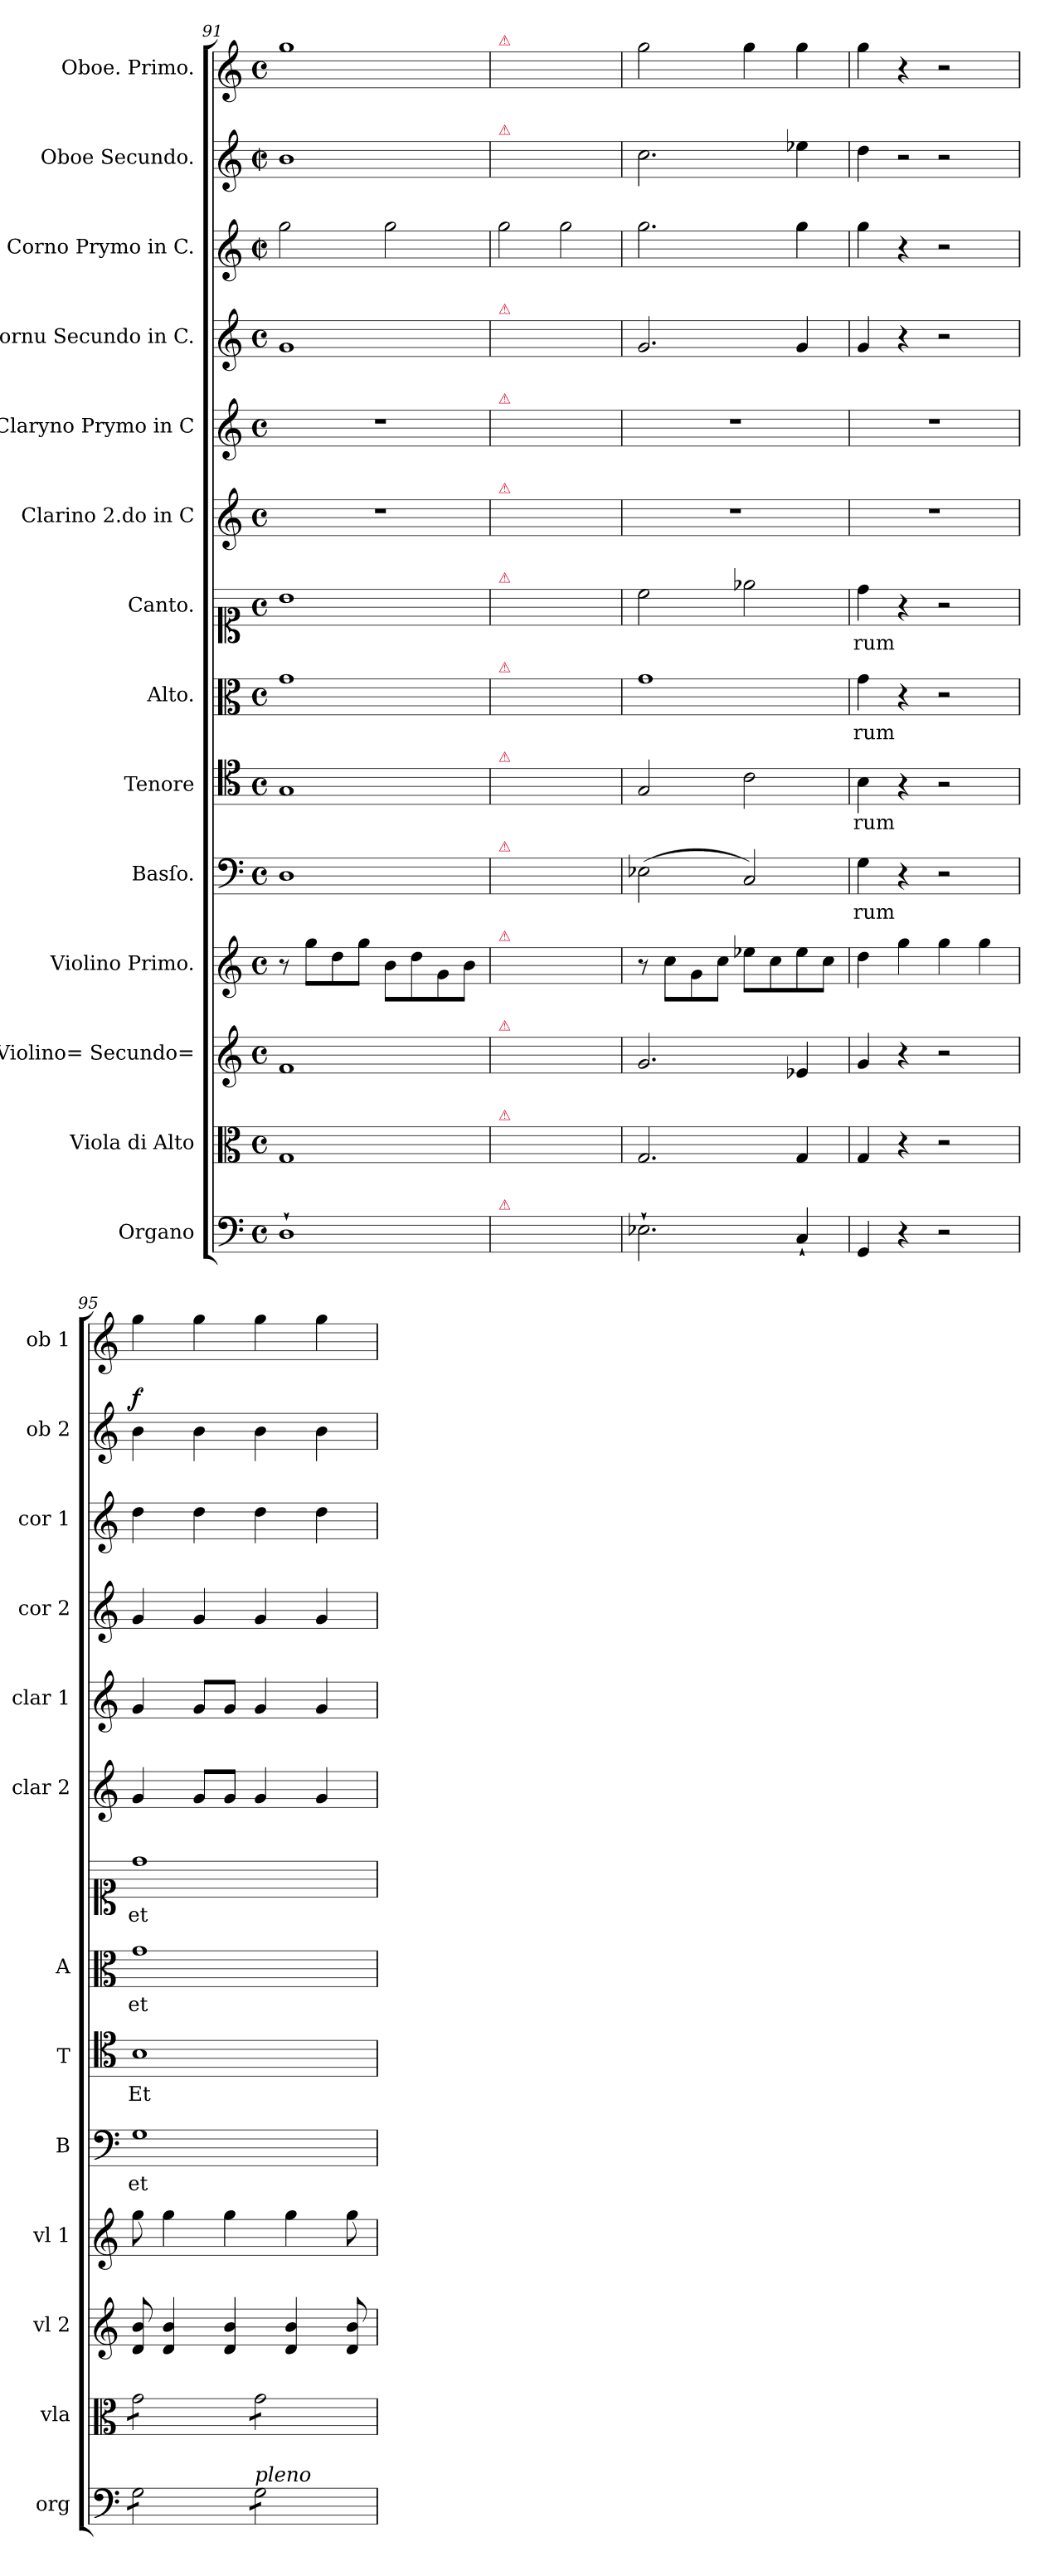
**kern	**dynam	**kern	**dynam	**kern	**dynam	**kern	**dynam	**kern	**text	**dynam	**kern	**text	**dynam	**kern	**text	**kern	**text	**dynam	**kern	**kern	**kern	**dynam	**kern	**kern	**dynam	**kern
*part14	*part14	*part13	*part13	*part12	*part12	*part11	*part11	*part10	*part10	*part10	*part9	*part9	*part9	*part8	*part8	*part7	*part7	*part7	*part6	*part5	*part4	*part4	*part3	*part2	*part2	*part1
*staff14	*staff14	*staff13	*staff13	*staff12	*staff12	*staff11	*staff11	*staff10	*staff10	*staff10	*staff9	*staff9	*staff9	*staff8	*staff8	*staff7	*staff7	*staff7	*staff6	*staff5	*staff4	*staff4	*staff3	*staff2	*staff2	*staff1
*I"Organo	*	*I"Viola di Alto	*	*I"Violino= Secundo=	*	*I"Violino Primo.	*	*I"Basſo.	*	*	*I"Tenore	*	*	*I"Alto.	*	*I"Canto.	*	*	*I"Clarino 2.do in C	*I"Claryno Prymo in C	*I"Cornu Secundo in C.	*	*I"Corno Prymo in C.	*I"Oboe Secundo.	*	*I"Oboe. Primo.
*I'org	*	*I'vla	*	*I'vl 2	*	*I'vl 1	*	*I'B	*	*	*I'T	*	*	*I'A	*	*	*	*	*I'clar 2	*I'clar 1	*I'cor 2	*	*I'cor 1	*I'ob 2	*	*I'ob 1
*clefF4	*	*clefC3	*	*clefG2	*	*clefG2	*	*clefF4	*	*	*clefC4	*	*	*clefC3	*	*clefC1	*	*	*clefG2	*clefG2	*clefG2	*	*clefG2	*clefG2	*	*clefG2
*k[]	*	*k[]	*	*k[]	*	*k[]	*	*k[]	*	*	*k[]	*	*	*k[]	*	*k[]	*	*	*k[]	*k[]	*k[]	*	*k[]	*k[]	*	*k[]
*C:	*	*C:	*	*C:	*	*C:	*	*C:	*	*	*C:	*	*	*C:	*	*C:	*	*	*C:	*C:	*C:	*	*C:	*C:	*	*C:
*M2/2	*	*M2/2	*	*M2/2	*	*M2/2	*	*M2/2	*	*	*M2/2	*	*	*M2/2	*	*M2/2	*	*	*M2/2	*M2/2	*M2/2	*	*M2/2	*M2/2	*	*M2/2
*met(c)	*	*met(c)	*	*met(c)	*	*met(c)	*	*met(c)	*	*	*met(c)	*	*	*met(c)	*	*met(c)	*	*	*met(c)	*met(c)	*met(c)	*	*met(c|)	*met(c|)	*	*met(c)
=91	=91	=91	=91	=91	=91	=91	=91	=91	=91	=91	=91	=91	=91	=91	=91	=91	=91	=91	=91	=91	=91	=91	=91	=91	=91	=91
1D`	.	1G	.	1f	.	8r	.	1D	.	.	1G	.	.	1g	.	1b	.	.	1r	1r	1g	.	2gg\	1b	.	1gg
.	.	.	.	.	.	8gg\L	.	.	.	.	.	.	.	.	.	.	.	.	.	.	.	.	.	.	.	.
.	.	.	.	.	.	8dd\	.	.	.	.	.	.	.	.	.	.	.	.	.	.	.	.	.	.	.	.
.	.	.	.	.	.	8gg\J	.	.	.	.	.	.	.	.	.	.	.	.	.	.	.	.	.	.	.	.
.	.	.	.	.	.	8b\L	.	.	.	.	.	.	.	.	.	.	.	.	.	.	.	.	2gg\	.	.	.
.	.	.	.	.	.	8dd\	.	.	.	.	.	.	.	.	.	.	.	.	.	.	.	.	.	.	.	.
.	.	.	.	.	.	8g\	.	.	.	.	.	.	.	.	.	.	.	.	.	.	.	.	.	.	.	.
.	.	.	.	.	.	8b\J	.	.	.	.	.	.	.	.	.	.	.	.	.	.	.	.	.	.	.	.
=92	=92	=92	=92	=92	=92	=92	=92	=92	=92	=92	=92	=92	=92	=92	=92	=92	=92	=92	=92	=92	=92	=92	=92	=92	=92	=92
!	!	!	!	!	!	!	!	!	!	!	!	!	!	!	!	!	!	!	!	!	!	!	!	!	!	!LO:TX:a:color=crimson:t=⚠
!	!	!	!	!	!	!	!	!	!	!	!	!	!	!	!	!	!	!	!	!	!	!	!	!LO:TX:a:color=crimson:t=⚠	!	!
!	!	!	!	!	!	!	!	!	!	!	!	!	!	!	!	!	!	!	!	!	!LO:TX:a:color=crimson:t=⚠	!	!	!	!	!
!	!	!	!	!	!	!	!	!	!	!	!	!	!	!	!	!	!	!	!	!LO:TX:a:color=crimson:t=⚠	!	!	!	!	!	!
!	!	!	!	!	!	!	!	!	!	!	!	!	!	!	!	!	!	!	!LO:TX:a:color=crimson:t=⚠	!	!	!	!	!	!	!
!	!	!	!	!	!	!	!	!	!	!	!	!	!	!	!	!LO:TX:a:color=crimson:t=⚠	!	!	!	!	!	!	!	!	!	!
!	!	!	!	!	!	!	!	!	!	!	!	!	!	!LO:TX:a:color=crimson:t=⚠	!	!	!	!	!	!	!	!	!	!	!	!
!	!	!	!	!	!	!	!	!	!	!	!LO:TX:a:color=crimson:t=⚠	!	!	!	!	!	!	!	!	!	!	!	!	!	!	!
!	!	!	!	!	!	!	!	!LO:TX:a:color=crimson:t=⚠	!	!	!	!	!	!	!	!	!	!	!	!	!	!	!	!	!	!
!	!	!	!	!	!	!LO:TX:a:color=crimson:t=⚠	!	!	!	!	!	!	!	!	!	!	!	!	!	!	!	!	!	!	!	!
!	!	!	!	!LO:TX:a:color=crimson:t=⚠	!	!	!	!	!	!	!	!	!	!	!	!	!	!	!	!	!	!	!	!	!	!
!	!	!LO:TX:a:color=crimson:t=⚠	!	!	!	!	!	!	!	!	!	!	!	!	!	!	!	!	!	!	!	!	!	!	!	!
!LO:TX:a:color=crimson:t=⚠	!	!	!	!	!	!	!	!	!	!	!	!	!	!	!	!	!	!	!	!	!	!	!	!	!	!
1ryy	.	1ryy	.	1ryy	.	1ryy	.	1ryy	.	.	1ryy	.	.	1ryy	.	1ryy	.	.	1ryy	1ryy	1ryy	.	2gg\	1ryy	.	1ryy
.	.	.	.	.	.	.	.	.	.	.	.	.	.	.	.	.	.	.	.	.	.	.	2gg\	.	.	.
=93	=93	=93	=93	=93	=93	=93	=93	=93	=93	=93	=93	=93	=93	=93	=93	=93	=93	=93	=93	=93	=93	=93	=93	=93	=93	=93
2.E-X`\	.	2.G/	.	2.g/	.	8r	.	(2E-X\	.	.	2G/	.	.	1g	.	2cc\	.	.	1r	1r	2.g/	.	2.gg\	2.cc\	.	2gg\
.	.	.	.	.	.	8cc\L	.	.	.	.	.	.	.	.	.	.	.	.	.	.	.	.	.	.	.	.
.	.	.	.	.	.	8g\	.	.	.	.	.	.	.	.	.	.	.	.	.	.	.	.	.	.	.	.
.	.	.	.	.	.	8cc\J	.	.	.	.	.	.	.	.	.	.	.	.	.	.	.	.	.	.	.	.
.	.	.	.	.	.	8ee-X\L	.	2C/)	.	.	2c\	.	.	.	.	2ee-X\	.	.	.	.	.	.	.	.	.	4gg\
.	.	.	.	.	.	8cc\	.	.	.	.	.	.	.	.	.	.	.	.	.	.	.	.	.	.	.	.
4C`/	.	4G/	.	4e-X/	.	8ee-\	.	.	.	.	.	.	.	.	.	.	.	.	.	.	4g/	.	4gg\	4ee-X\	.	4gg\
.	.	.	.	.	.	8cc\J	.	.	.	.	.	.	.	.	.	.	.	.	.	.	.	.	.	.	.	.
=94	=94	=94	=94	=94	=94	=94	=94	=94	=94	=94	=94	=94	=94	=94	=94	=94	=94	=94	=94	=94	=94	=94	=94	=94	=94	=94
4GG/	.	4G/	.	4g/	.	4dd\	for	4G\	-rum	.	4B\	-rum	.	4g\	-rum	4dd\	-rum	.	1r	1r	4g/	.	4gg\	4dd\	.	4gg\
!	!	!	!	!	!	!	!	!	!	!	!	!	!	!	!	!	!	!	!	!	!	!	!	!LO:N:vis=2	!	!
4r	.	4r	.	4r	.	4gg\	.	4r	.	.	4r	.	.	4r	.	4r	.	.	.	.	4r	.	4r	4r	.	4r
2r	.	2r	.	2r	.	4gg\	.	2r	.	.	2r	.	.	2r	.	2r	.	.	.	.	2r	.	2r	2r	.	2r
.	.	.	.	.	.	4gg\	.	.	.	.	.	.	.	.	.	.	.	.	.	.	.	.	.	.	.	.
=95	=95	=95	=95	=95	=95	=95	=95	=95	=95	=95	=95	=95	=95	=95	=95	=95	=95	=95	=95	=95	=95	=95	=95	=95	=95	=95
!	!LO:DY:a	!	!	!	!	!	!	!	!	!LO:DY:a	!	!	!LO:DY:a	!	!	!	!	!LO:DY:a	!	!	!	!LO:DY:a	!	!	!LO:DY:a	!
*tremolo	*	*	*	*	*	*	*	*	*	*	*	*	*	*	*	*	*	*	*	*	*	*	*	*	*	*
*	*	*tremolo	*	*	*	*	*	*	*	*	*	*	*	*	*	*	*	*	*	*	*	*	*	*	*	*
8G\L	ffor&colon;	8g\L	for	8d/ 8b/	for	8gg\	.	1G	et	for	1B	Et	for	1g	et	1dd	et	for	4g/	4g/	4g/	for	4dd\	4b\	f	4gg\
8G\	.	8g\	.	4d/ 4b/	.	4gg\	.	.	.	.	.	.	.	.	.	.	.	.	.	.	.	.	.	.	.	.
8G\	.	8g\	.	.	.	.	.	.	.	.	.	.	.	.	.	.	.	.	8g/L	8g/L	4g/	.	4dd\	4b\	.	4gg\
8G\J	.	8g\J	.	4d/ 4b/	.	4gg\	.	.	.	.	.	.	.	.	.	.	.	.	8g/J	8g/J	.	.	.	.	.	.
!LO:TX:a:i:t=pleno	!	!	!	!	!	!	!	!	!	!	!	!	!	!	!	!	!	!	!	!	!	!	!	!	!	!
8G\L	.	8g\L	.	.	.	.	.	.	.	.	.	.	.	.	.	.	.	.	4g/	4g/	4g/	.	4dd\	4b\	.	4gg\
8G\	.	8g\	.	4d/ 4b/	.	4gg\	.	.	.	.	.	.	.	.	.	.	.	.	.	.	.	.	.	.	.	.
8G\	.	8g\	.	.	.	.	.	.	.	.	.	.	.	.	.	.	.	.	4g/	4g/	4g/	.	4dd\	4b\	.	4gg\
8G\J	.	8g\J	.	8d/ 8b/	.	8gg\	.	.	.	.	.	.	.	.	.	.	.	.	.	.	.	.	.	.	.	.
*	*	*Xtremolo	*	*	*	*	*	*	*	*	*	*	*	*	*	*	*	*	*	*	*	*	*	*	*	*
*Xtremolo	*	*	*	*	*	*	*	*	*	*	*	*	*	*	*	*	*	*	*	*	*	*	*	*	*	*
=	=	=	=	=	=	=	=	=	=	=	=	=	=	=	=	=	=	=	=	=	=	=	=	=	=	=
*-	*-	*-	*-	*-	*-	*-	*-	*-	*-	*-	*-	*-	*-	*-	*-	*-	*-	*-	*-	*-	*-	*-	*-	*-	*-	*-
